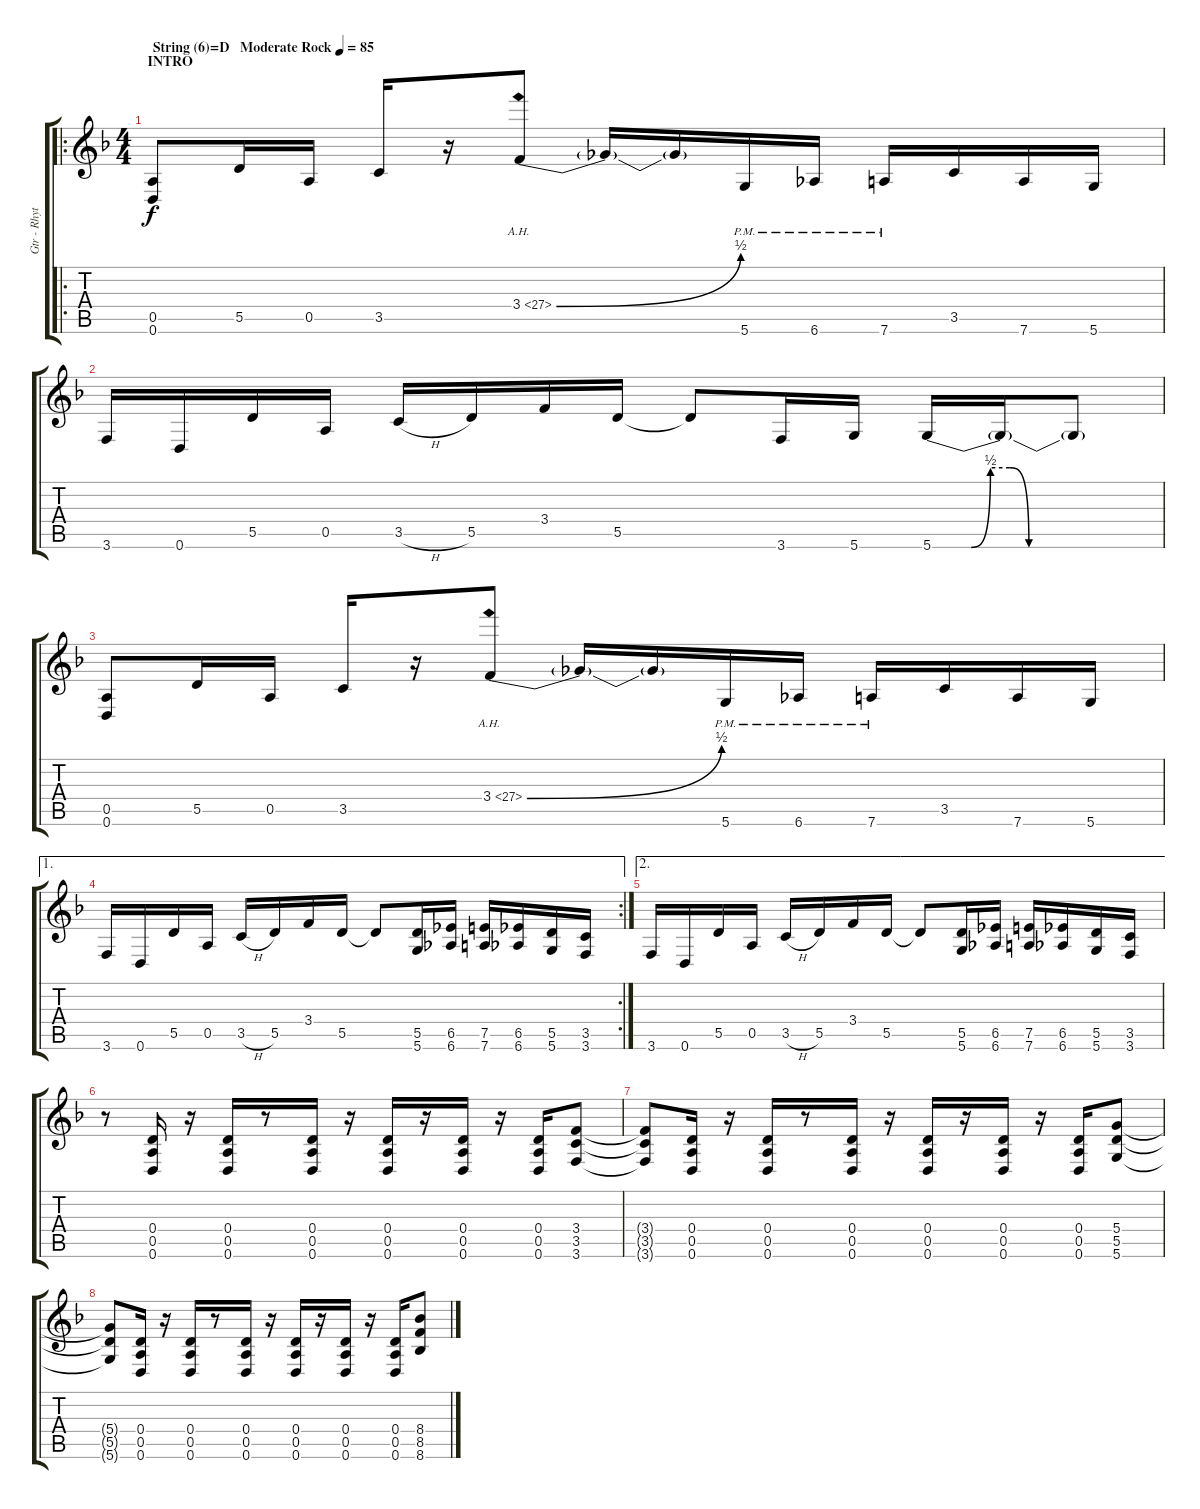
\track ("Gtr - Rhythm 2" "Gtr - Rhyt") {instrument overdrivenguitar}
\staff {score tabs}
\tuning (E4 B3 G3 D3 A2 D2) {hide}
\ro
\ts (4 4)
\section ("" "INTRO")
\tempo (85 "String (6)=D   Moderate Rock")
\clef g2
\ks dminor
(0.5 0.6).8{dy f instrument overdrivenguitar} 5.5.16 0.5.16 3.5.16 r.16 3.4{be (bend 0 0 60 2) ah 24}.8 3.4{t}.16 3.4{t}.16 5.6{pm}.16 6.6{pm}.16 7.6{pm}.16 3.5.16 7.6.16 5.6.16 |
3.6.16 0.6.16 5.5.16 0.5.16 3.5{h}.16 5.5.16 3.4.16 5.5.16 5.5{t}.8 3.6.16 5.6.16 5.6{be (custom 0 0 5 0 10 0 15 2 20 2 25 0 60 0)}.16 5.6{t}.16 5.6{t}.8 |
(0.5 0.6).8 5.5.16 0.5.16 3.5.16 r.16 3.4{be (bend 0 0 60 2) ah 24}.8 3.4{t}.16 3.4{t}.16 5.6{pm}.16 6.6{pm}.16 7.6{pm}.16 3.5.16 7.6.16 5.6.16 |
\ae 1
\rc 2
3.6.16 0.6.16 5.5.16 0.5.16 3.5{h}.16 5.5.16 3.4.16 5.5.16 5.5{t}.8 (5.5 5.6).16 (6.5 6.6).16 (7.5 7.6).16 (6.5 6.6).16 (5.5 5.6).16 (3.5 3.6).16 |
\ae 2
3.6.16 0.6.16 5.5.16 0.5.16 3.5{h}.16 5.5.16 3.4.16 5.5.16 5.5{t}.8 (5.5 5.6).16 (6.5 6.6).16 (7.5 7.6).16 (6.5 6.6).16 (5.5 5.6).16 (3.5 3.6).16 |
r.8 (0.4 0.5 0.6).16 r.16 (0.4 0.5 0.6).16 r.8 (0.4 0.5 0.6).16 r.16 (0.4 0.5 0.6).16 r.16 (0.4 0.5 0.6).16 r.16 (0.4 0.5 0.6).16 (3.4 3.5 3.6).8 |
(3.4{t} 3.5{t} 3.6{t}).8 (0.4 0.5 0.6).16 r.16 (0.4 0.5 0.6).16 r.8 (0.4 0.5 0.6).16 r.16 (0.4 0.5 0.6).16 r.16 (0.4 0.5 0.6).16 r.16 (0.4 0.5 0.6).16 (5.4 5.5 5.6).8 |
(5.4{t} 5.5{t} 5.6{t}).8 (0.4 0.5 0.6).16 r.16 (0.4 0.5 0.6).16 r.8 (0.4 0.5 0.6).16 r.16 (0.4 0.5 0.6).16 r.16 (0.4 0.5 0.6).16 r.16 (0.4 0.5 0.6).16 (8.4 8.5 8.6).8
